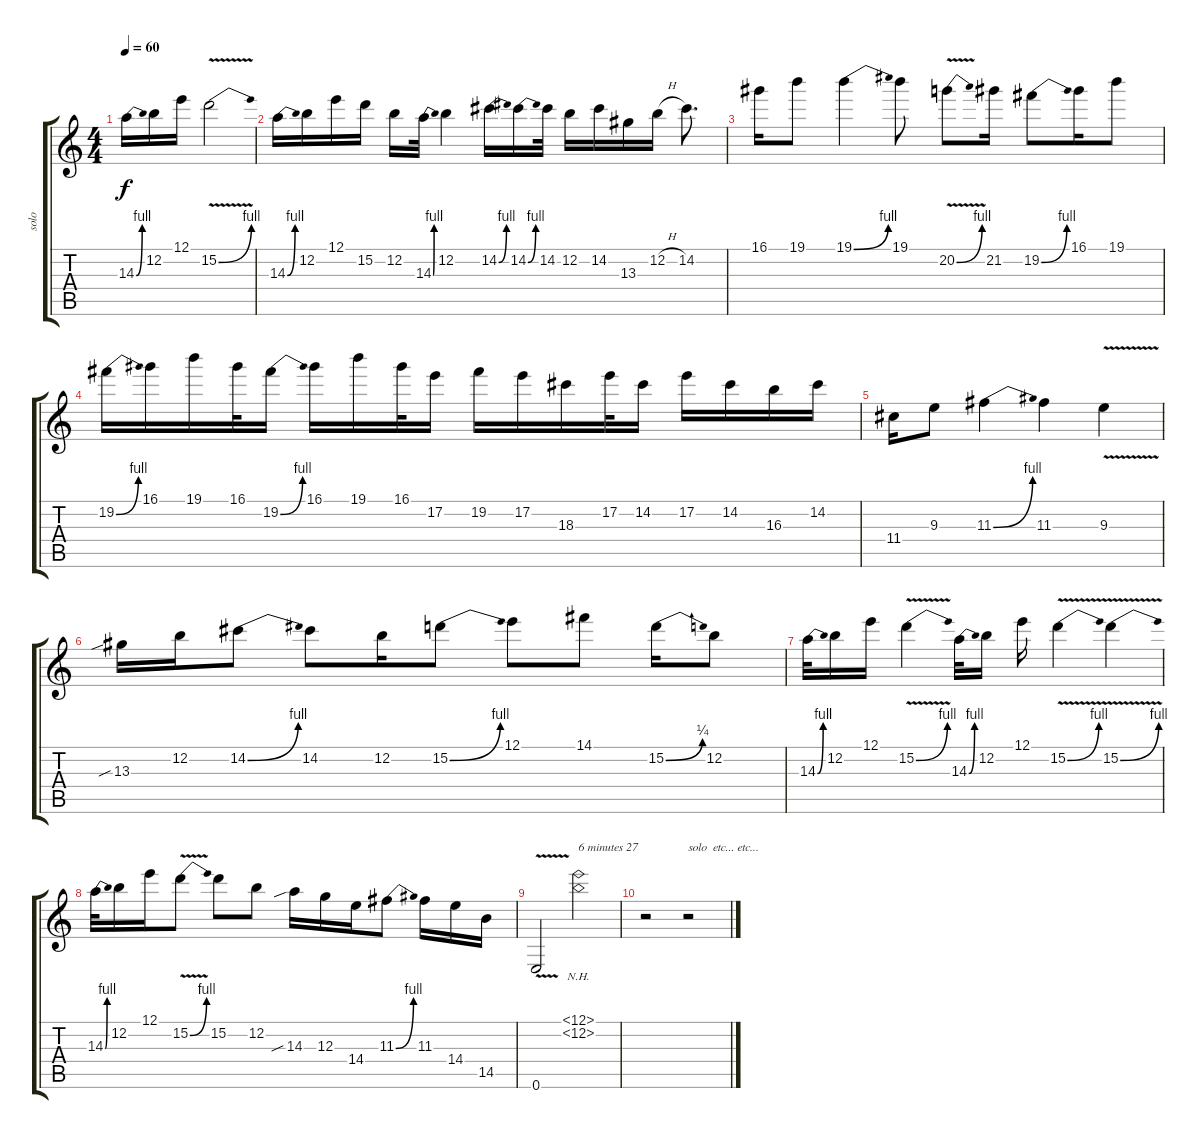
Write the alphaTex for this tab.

\track ("solo" "solo") {instrument overdrivenguitar}
\staff {score tabs}
\tuning (E4 B3 G3 D3 A2 E2) {hide}
\ts (4 4)
\tempo 60
\clef g2
\ks c
14.3{be (bend 0 0 60 4)}.16{dy f} 12.2.16 12.1.16 15.2{be (bend 0 0 60 4) v}.2 |
14.3{be (bend 0 0 60 4)}.16 12.2.16 12.1.16 15.2.16 12.2.16 14.3{be (bend 0 0 60 4)}.32 12.2.4 14.2{be (bend 0 0 60 4)}.16 14.2{be (bend 0 0 60 4)}.16 14.2.32 12.2.16 14.2.16 13.3.16 12.2{h}.16 14.2.8{d} |
16.1.16 19.1.8 19.1{be (bend 0 0 60 4)}.4 19.1.8 20.2{be (bend 0 0 60 4) v}.8 21.2.16 19.2{be (bend 0 0 60 4)}.8 16.1.16 19.1.8 |
19.2{be (bend 0 0 60 4)}.16 16.1.16 19.1.16 16.1.32 19.2{be (bend 0 0 60 4)}.16 16.1.16 19.1.16 16.1.32 17.2.16 19.2.16 17.2.16 18.3.16 17.2.32 14.2.16 17.2.16 14.2.16 16.3.16 14.2.16 |
11.4.16 9.3.8 11.3{be (bend 0 0 60 4)}.4 11.3.4 9.3{v}.4 |
13.3{sib}.16 12.2.16 14.2{be (bend 0 0 60 4)}.8 14.2.8 12.2.16 15.2{be (bend 0 0 60 4)}.8 12.1.8 14.1.8 15.2{be (bend 0 0 60 1)}.16 12.2.8 |
14.3{be (bend 0 0 60 4)}.32 12.2.16 12.1.16 15.2{be (bend 0 0 60 4) v}.4 14.3{be (bend 0 0 60 4)}.32 12.2.16 12.1.16 15.2{be (bend 0 0 60 4) v}.4 15.2{be (bend 0 0 60 4) v}.4 |
14.3{be (bend 0 0 60 4)}.32 12.2.16 12.1.16 15.2{be (bend 0 0 60 4) v}.8 15.2.8 12.2.8 14.3{sib}.16 12.3.16 14.4.16 11.3{be (bend 0 0 60 4)}.8 11.3.16 14.4.16 14.5.16 |
0.6{v}.2 (0.1{nh} 0.2{nh}).2{txt "6 minutes 27 "} |
r.2 r.2{txt "solo  etc... etc..."}
